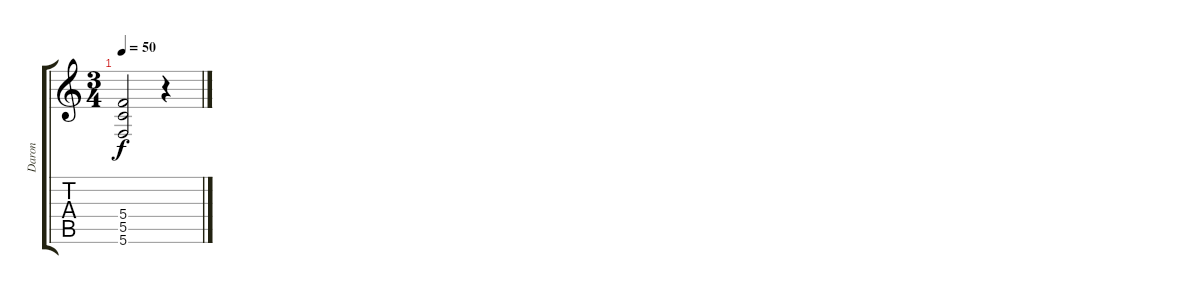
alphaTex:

\track ("Daron" "Daron") {instrument distortionguitar}
\staff {score tabs}
\tuning (D4 A3 F3 C3 G2 C2) {hide}
\ts (3 4)
\tempo 50
\clef g2
\ks c
(5.4{t} 5.5{t} 5.6{t}).2{dy f} r.4
